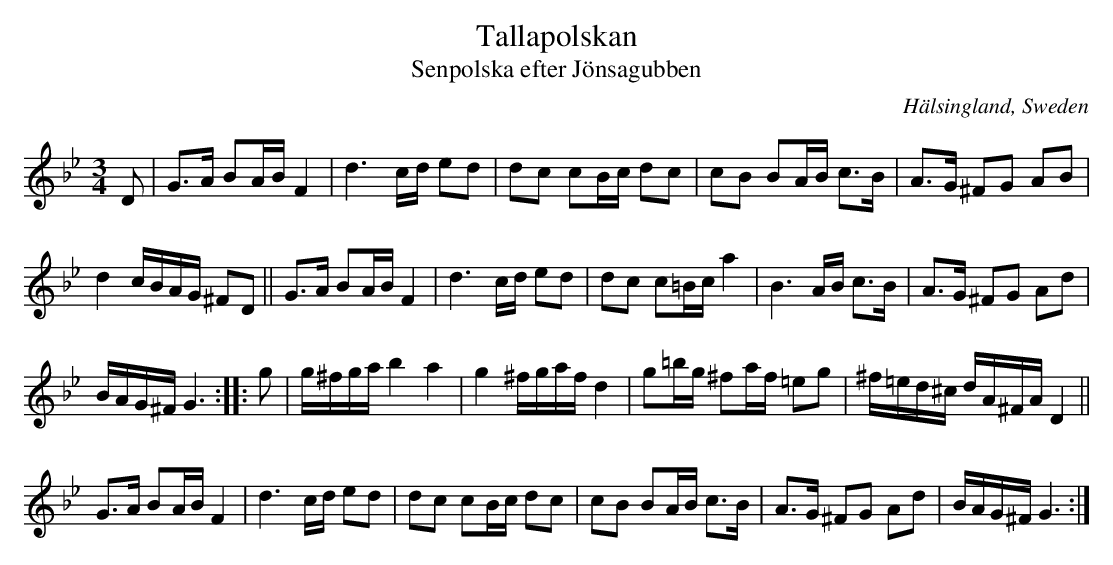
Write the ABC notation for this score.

X:1
T: Tallapolskan
T: Senpolska efter J\"onsagubben
O: H\"alsingland, Sweden
M: 3/4
L: 1/16
K: Gm
D2 |\
G3A B2AB F4 | d6 cd e2d2 | d2c2 c2Bc d2c2 | c2B2 B2AB c3B | A3G ^F2G2 A2B2 |
d4 cBAG ^F2D2 || G3A B2AB F4 | d6 cd e2d2 | d2c2 c2=Bc a4 | B6 AB c3B | A3G ^F2G2 A2d2 |
BAG^F G6 :: g2 | g^fga b4 a4 | g4 ^fgaf d4 | g2=bg ^f2af =e2g2 | ^f=ed^c dA^FA D4 ||
G3A B2AB F4 | d6 cd e2d2 | d2c2 c2Bc d2c2 | c2B2 B2AB c3B | A3G ^F2G2 A2d2 | BAG^F G6 :|
